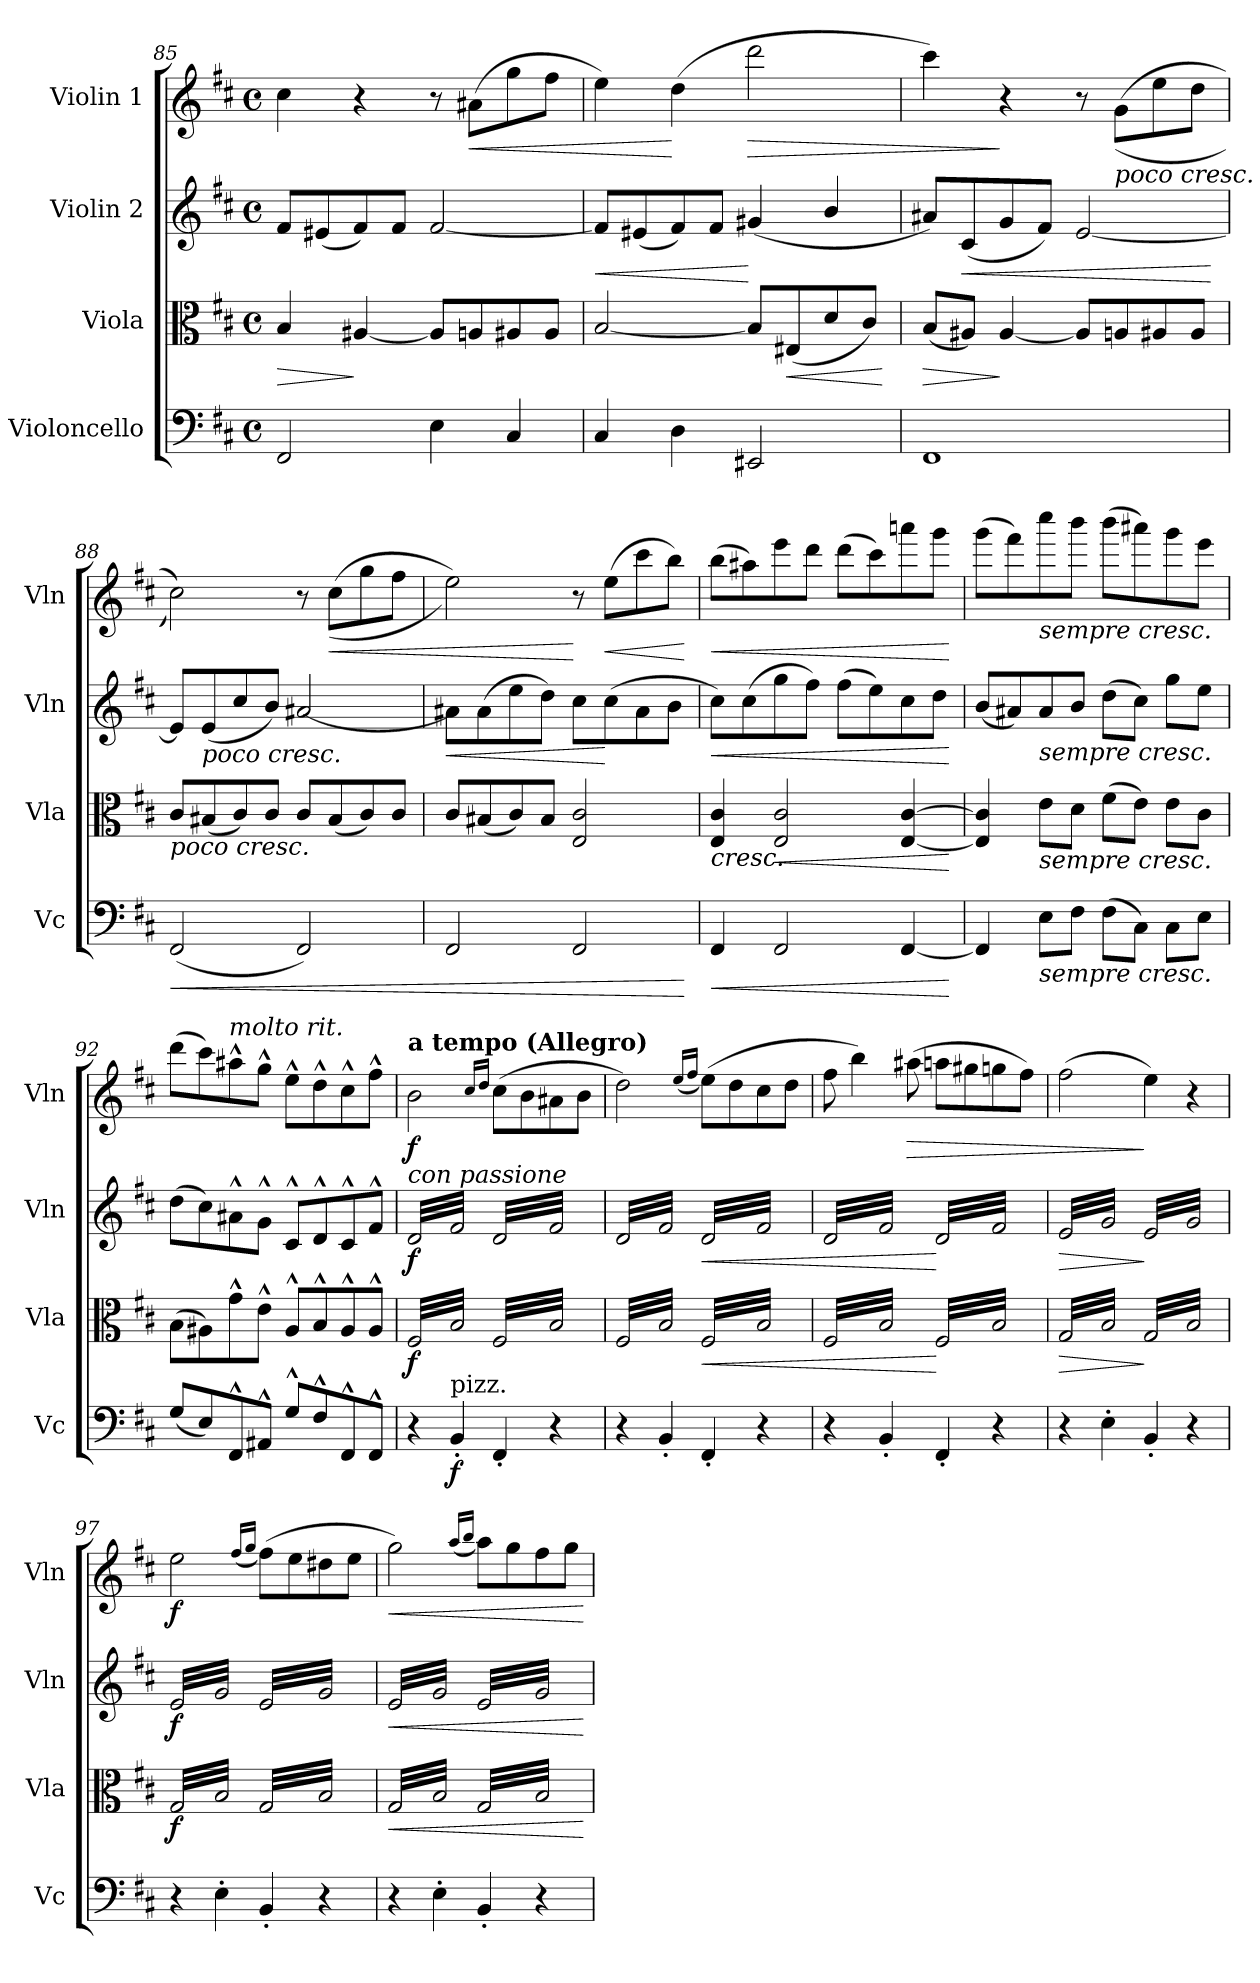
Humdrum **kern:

**kern	**dynam	**kern	**dynam	**kern	**dynam	**kern	**dynam
*part4	*part4	*part3	*part3	*part2	*part2	*part1	*part1
*staff4	*staff4	*staff3	*staff3	*staff2	*staff2	*staff1	*staff1
*I"Violoncello	*	*I"Viola	*	*I"Violin 2	*	*I"Violin 1	*
*I'Vc	*	*I'Vla	*	*I'Vln	*	*I'Vln	*
*clefF4	*	*clefC3	*	*clefG2	*	*clefG2	*
*k[f#c#]	*	*k[f#c#]	*	*k[f#c#]	*	*k[f#c#]	*
*M4/4	*	*M4/4	*	*M4/4	*	*M4/4	*
*met(c)	*	*met(c)	*	*met(c)	*	*met(c)	*
=85	=85	=85	=85	=85	=85	=85	=85
!	!	!	!LO:HP:b	!	!	!	!
2FF#/	.	4B/	>	8f#/L	.	4cc#\	.
.	.	.	.	(8e#X/	.	.	.
.	.	[4A#X/	]	8f#/)	.	4r	.
.	.	.	.	8f#/J	.	.	.
4E\	.	8A#/L]	.	[2f#/	.	8r	.
!	!	!	!	!	!	!	!LO:HP:b
.	.	8An/	.	.	.	(8a#X\L	<
4C#/	.	8A#X/	.	.	.	8gg\	.
.	.	8A#/J	.	.	.	8ff#\J	.
=86	=86	=86	=86	=86	=86	=86	=86
!	!	!	!	!	!LO:HP:b	!	!
4C#/	.	[2B/	.	8f#/L]	<	4ee\)	.
.	.	.	.	(8e#X/	.	.	.
4D\	.	.	.	8f#/)	.	(4dd\	[
.	.	.	.	8f#/J	.	.	.
!	!	!	!	!	!	!	!LO:HP:b
2EE#X/	.	8B/L]	.	(4g#X/	[	2ddd\	>
!	!	!	!LO:HP:b	!	!	!	!
.	.	(8E#X/	<	.	.	.	.
.	.	8d/	.	4b/	.	.	.
.	.	8c#/J)	.	.	.	.	.
.	.	.	[	.	.	.	.
=87	=87	=87	=87	=87	=87	=87	=87
!	!	!	!LO:HP:b	!	!	!	!
1FF#	.	(8B/L	>	8a#X/L)	.	4ccc#\)	.
!	!	!	!	!	!LO:HP:b	!	!
.	.	8A#X/J)	.	(8c#/	<	.	.
.	.	[4A#/	]	8g/	.	4r	]
.	.	.	.	8f#/J)	.	.	.
.	.	8A#/L]	.	[2e/	.	8r	.
!	!	!	!	!	!	!LO:TX:b:i:t=poco cresc.	!
.	.	8An/	.	.	.	((8g\L	.
.	.	8A#X/	.	.	.	8ee\	.
.	.	8A#/J	.	.	.	8dd\J	.
.	.	.	.	.	[	.	.
=88	=88	=88	=88	=88	=88	=88	=88
!	!	!LO:TX:b:i:t=poco cresc.	!	!	!	!	!
!	!LO:HP:b	!	!	!	!	!	!
(2FF#/	<	8c#/L	.	8e/L]	.	2cc#\))	.
!	!	!	!	!LO:TX:b:i:t=poco cresc.	!	!	!
.	.	(8B#X/	.	(8e/	.	.	.
.	.	8c#/)	.	8cc#/	.	.	.
.	.	8c#/J	.	8b/J)	.	.	.
2FF#/)	.	8c#/L	.	[2a#X/	.	8r	.
!	!	!	!	!	!	!	!LO:HP:b
.	.	(8B#/	.	.	.	((8cc#\L	<
.	.	8c#/)	.	.	.	8gg\	.
.	.	8c#/J	.	.	.	8ff#\J	.
!!LO:LB:g=z
=89	=89	=89	=89	=89	=89	=89	=89
!	!	!	!	!	!LO:HP:b	!	!
2FF#/	.	8c#/L	.	8a#X\L]	<	2ee\))	.
.	.	(8B#X/	.	(8a#\	.	.	.
.	.	8c#/)	.	8ee\	.	.	.
.	.	8B#/J	.	8dd\J)	.	.	.
2FF#/	.	2E/ 2c#/	.	8cc#\L	.	8r	[
!	!	!	!	!	!	!	!LO:HP:b
.	.	.	.	(8cc#\	[	(8ee\L	<
.	.	.	.	8a#\	.	8ccc#\	.
.	.	.	.	8b\J	.	8bb\J)	.
.	[	.	.	.	.	.	[
=90	=90	=90	=90	=90	=90	=90	=90
!	!LO:HP:b	!	!LO:HP:b	!	!LO:HP:b	!	!LO:HP:b
4FF#/	<	4E/ 4c#/	<	8cc#\L)	<	(8bb\L	<
.	.	.	.	(8cc#\	.	8aa#X\)	.
!	!	!	!LO:HP:b	!	!	!	!
2FF#/	.	2E/ 2c#/	<	8gg\	.	8eee\	.
.	.	.	.	8ff#\J)	.	8ddd\J	.
.	.	.	.	(8ff#\L	.	(8ddd\L	.
.	.	.	.	8ee\)	.	8ccc#\)	.
[4FF#/	.	[4E/ [4c#/	.	8cc#\	.	8aaan\	.
.	.	.	.	8dd\J	.	8ggg\J	.
.	[	.	[ [	.	[	.	[
=91	=91	=91	=91	=91	=91	=91	=91
4FF#/]	.	4E/] 4c#/]	.	(8b/L	.	(8ggg\L	.
.	.	.	.	8a#X/)	.	8fff#\)	.
!	!	!	!	!	!	!LO:TX:b:i:t=sempre cresc.	!
!	!	!	!	!LO:TX:b:i:t=sempre cresc.	!	!	!
!	!	!LO:TX:b:i:t=sempre cresc.	!	!	!	!	!
!LO:TX:b:i:t=sempre cresc.	!	!	!	!	!	!	!
8E\L	.	8e\L	.	8a#/	.	8cccc#\	.
8F#\J	.	8d\J	.	8b/J	.	8bbb\J	.
(8F#\L	.	(8f#\L	.	(8dd\L	.	(8bbb\L	.
8C#\J)	.	8e\J)	.	8cc#\J)	.	8aaa#X\)	.
8C#\L	.	8e\L	.	8gg\L	.	8ggg\	.
8E\J	.	8c#\J	.	8ee\J	.	8eee\J	.
=92	=92	=92	=92	=92	=92	=92	=92
(8G/L	.	(8B\L	.	(8dd\L	.	(8ddd\L	.
8E/)	.	8A#X\)	.	8cc#\)	.	8ccc#\)	.
!	!	!	!	!	!	!LO:TX:a:i:t=molto rit.	!
8FF#^^/	.	8g^^\	.	8a#X^^\	.	8aa#X^^\	.
8AA#X^^/J	.	8e^^\J	.	8g^^\J	.	8gg^^\J	.
8G^^/L	.	8A#^^/L	.	8c#^^/L	.	8ee^^\L	.
8F#^^/	.	8B^^/	.	8d^^/	.	8dd^^\	.
8FF#^^/	.	8A#^^/	.	8c#^^/	.	8cc#^^\	.
8FF#^^/J	.	8A#^^/J	.	8f#^^/J	.	8ff#^^\J	.
=93	=93	=93	=93	=93	=93	=93	=93
!	!	!	!	!	!	!LO:TX:a:B:t=a tempo (Allegro)	!
!	!	!	!	!	!	!LO:TX:b:i:t=con passione	!
!	!	!	!LO:DY:b	!	!LO:DY:b	!	!LO:DY:b
*	*	*tremolo	*	*	*	*	*
*	*	*	*	*tremolo	*	*	*
4r	.	(32F#/LLL	f	(32d/LLL	f	2b\	f
.	.	32B/	.	32f#/	.	.	.
.	.	32F#/	.	32d/	.	.	.
.	.	32B/	.	32f#/	.	.	.
.	.	32F#/	.	32d/	.	.	.
.	.	32B/	.	32f#/	.	.	.
.	.	32F#/	.	32d/	.	.	.
.	.	32B/	.	32f#/	.	.	.
!LO:TX:a:t=pizz.	!	!	!	!	!	!	!
!	!LO:DY:b	!	!	!	!	!	!
4BB'/	f	32F#/	.	32d/	.	.	.
.	.	32B/	.	32f#/	.	.	.
.	.	32F#/	.	32d/	.	.	.
.	.	32B/	.	32f#/	.	.	.
.	.	32F#/	.	32d/	.	.	.
.	.	32B/	.	32f#/	.	.	.
.	.	32F#/	.	32d/	.	.	.
.	.	32B/JJJ	.	32f#/JJJ	.	.	.
.	.	.	.	.	.	16qcc#/LL	.
.	.	.	.	.	.	16qdd/JJ	.
4FF#'/	.	32F#/LLL	.	32d/LLL	.	(>8cc#\L	.
.	.	32B/	.	32f#/	.	.	.
.	.	32F#/	.	32d/	.	.	.
.	.	32B/	.	32f#/	.	.	.
.	.	32F#/	.	32d/	.	8b\	.
.	.	32B/	.	32f#/	.	.	.
.	.	32F#/	.	32d/	.	.	.
.	.	32B/	.	32f#/	.	.	.
4r	.	32F#/	.	32d/	.	8a#X\	.
.	.	32B/	.	32f#/	.	.	.
.	.	32F#/	.	32d/	.	.	.
.	.	32B/	.	32f#/	.	.	.
.	.	32F#/	.	32d/	.	8b\J	.
.	.	32B/	.	32f#/	.	.	.
.	.	32F#/	.	32d/	.	.	.
.	.	32B/JJJ	.	32f#/JJJ	.	.	.
=94	=94	=94	=94	=94	=94	=94	=94
4r	.	32F#/LLL	.	32d/LLL	.	2dd\)	.
.	.	32B/	.	32f#/	.	.	.
.	.	32F#/	.	32d/	.	.	.
.	.	32B/	.	32f#/	.	.	.
.	.	32F#/	.	32d/	.	.	.
.	.	32B/	.	32f#/	.	.	.
.	.	32F#/	.	32d/	.	.	.
.	.	32B/	.	32f#/	.	.	.
4BB'/	.	32F#/	.	32d/	.	.	.
.	.	32B/	.	32f#/	.	.	.
.	.	32F#/	.	32d/	.	.	.
.	.	32B/	.	32f#/	.	.	.
.	.	32F#/	.	32d/	.	.	.
.	.	32B/	.	32f#/	.	.	.
.	.	32F#/	.	32d/	.	.	.
.	.	32B/JJJ	.	32f#/JJJ	.	.	.
.	.	.	.	.	.	(16qee/LL	.
.	.	.	.	.	.	16qff#/JJ	.
!	!	!	!LO:HP:b	!	!LO:HP:b	!	!
4FF#'/	.	32F#/LLL	<	32d/LLL	<	(>8ee\L)	.
.	.	32B/	.	32f#/	.	.	.
.	.	32F#/	.	32d/	.	.	.
.	.	32B/	.	32f#/	.	.	.
.	.	32F#/	.	32d/	.	8dd\	.
.	.	32B/	.	32f#/	.	.	.
.	.	32F#/	.	32d/	.	.	.
.	.	32B/	.	32f#/	.	.	.
4r	.	32F#/	.	32d/	.	8cc#\	.
.	.	32B/	.	32f#/	.	.	.
.	.	32F#/	.	32d/	.	.	.
.	.	32B/	.	32f#/	.	.	.
.	.	32F#/	.	32d/	.	8dd\J	.
.	.	32B/	.	32f#/	.	.	.
.	.	32F#/	.	32d/	.	.	.
.	.	32B/JJJ	.	32f#/JJJ	.	.	.
!!LO:LB:g=z
=95	=95	=95	=95	=95	=95	=95	=95
4r	.	32F#/LLL	.	32d/LLL	.	8ff#\	.
.	.	32B/	.	32f#/	.	.	.
.	.	32F#/	.	32d/	.	.	.
.	.	32B/	.	32f#/	.	.	.
.	.	32F#/	.	32d/	.	4bb\)	.
.	.	32B/	.	32f#/	.	.	.
.	.	32F#/	.	32d/	.	.	.
.	.	32B/	.	32f#/	.	.	.
4BB'/	.	32F#/	.	32d/	.	.	.
.	.	32B/	.	32f#/	.	.	.
.	.	32F#/	.	32d/	.	.	.
.	.	32B/	.	32f#/	.	.	.
!	!	!	!	!	!	!	!LO:HP:b
.	.	32F#/	.	32d/	.	(8aa#X\	>
.	.	32B/	.	32f#/	.	.	.
.	.	32F#/	.	32d/	.	.	.
.	.	32B/JJJ	.	32f#/JJJ	.	.	.
4FF#'/	.	32F#/LLL	[	32d/LLL	[	8aan\L	.
.	.	32B/)	.	32f#/)	.	.	.
.	.	32F#/	.	32d/	.	.	.
.	.	32B/)	.	32f#/)	.	.	.
.	.	32F#/	.	32d/	.	8gg#X\	.
.	.	32B/)	.	32f#/)	.	.	.
.	.	32F#/	.	32d/	.	.	.
.	.	32B/)	.	32f#/)	.	.	.
4r	.	32F#/	.	32d/	.	8ggn\	.
.	.	32B/)	.	32f#/)	.	.	.
.	.	32F#/	.	32d/	.	.	.
.	.	32B/)	.	32f#/)	.	.	.
.	.	32F#/	.	32d/	.	8ff#\J)	.
.	.	32B/)	.	32f#/)	.	.	.
.	.	32F#/	.	32d/	.	.	.
.	.	32B/)JJJ	.	32f#/)JJJ	.	.	.
=96	=96	=96	=96	=96	=96	=96	=96
!	!	!	!LO:HP:b	!	!LO:HP:b	!	!
4r	.	32G/LLL	>	32e/LLL	>	(2ff#\	.
.	.	32B/	.	32g/	.	.	.
.	.	32G/	.	32e/	.	.	.
.	.	32B/	.	32g/	.	.	.
.	.	32G/	.	32e/	.	.	.
.	.	32B/	.	32g/	.	.	.
.	.	32G/	.	32e/	.	.	.
.	.	32B/	.	32g/	.	.	.
4E'\	.	32G/	.	32e/	.	.	.
.	.	32B/	.	32g/	.	.	.
.	.	32G/	.	32e/	.	.	.
.	.	32B/	.	32g/	.	.	.
.	.	32G/	.	32e/	.	.	.
.	.	32B/	.	32g/	.	.	.
.	.	32G/	.	32e/	.	.	.
.	.	32B/JJJ	.	32g/JJJ	.	.	.
4BB'/	.	32G/LLL	]	32e/LLL	]	4ee\)	]
.	.	32B/	.	32g/	.	.	.
.	.	32G/	.	32e/	.	.	.
.	.	32B/	.	32g/	.	.	.
.	.	32G/	.	32e/	.	.	.
.	.	32B/	.	32g/	.	.	.
.	.	32G/	.	32e/	.	.	.
.	.	32B/	.	32g/	.	.	.
4r	.	32G/	.	32e/	.	4r	.
.	.	32B/	.	32g/	.	.	.
.	.	32G/	.	32e/	.	.	.
.	.	32B/	.	32g/	.	.	.
.	.	32G/	.	32e/	.	.	.
.	.	32B/	.	32g/	.	.	.
.	.	32G/	.	32e/	.	.	.
.	.	32B/JJJ	.	32g/JJJ	.	.	.
=97	=97	=97	=97	=97	=97	=97	=97
!	!	!	!LO:DY:b	!	!LO:DY:b	!	!LO:DY:b
4r	.	32G/LLL	f	32e/LLL	f	2ee\	f
.	.	32B/	.	32g/	.	.	.
.	.	32G/	.	32e/	.	.	.
.	.	32B/	.	32g/	.	.	.
.	.	32G/	.	32e/	.	.	.
.	.	32B/	.	32g/	.	.	.
.	.	32G/	.	32e/	.	.	.
.	.	32B/	.	32g/	.	.	.
4E'\	.	32G/	.	32e/	.	.	.
.	.	32B/	.	32g/	.	.	.
.	.	32G/	.	32e/	.	.	.
.	.	32B/	.	32g/	.	.	.
.	.	32G/	.	32e/	.	.	.
.	.	32B/	.	32g/	.	.	.
.	.	32G/	.	32e/	.	.	.
.	.	32B/JJJ	.	32g/JJJ	.	.	.
.	.	.	.	.	.	(16qff#/LL	.
.	.	.	.	.	.	16qgg/JJ	.
4BB'/	.	32G/LLL	.	32e/LLL	.	(>8ff#\L)	.
.	.	32B/	.	32g/	.	.	.
.	.	32G/	.	32e/	.	.	.
.	.	32B/	.	32g/	.	.	.
.	.	32G/	.	32e/	.	8ee\	.
.	.	32B/	.	32g/	.	.	.
.	.	32G/	.	32e/	.	.	.
.	.	32B/	.	32g/	.	.	.
4r	.	32G/	.	32e/	.	8dd#X\	.
.	.	32B/	.	32g/	.	.	.
.	.	32G/	.	32e/	.	.	.
.	.	32B/	.	32g/	.	.	.
.	.	32G/	.	32e/	.	8ee\J	.
.	.	32B/	.	32g/	.	.	.
.	.	32G/	.	32e/	.	.	.
.	.	32B/JJJ	.	32g/JJJ	.	.	.
=98	=98	=98	=98	=98	=98	=98	=98
!	!	!	!LO:HP:b	!	!LO:HP:b	!	!LO:HP:b
4r	.	32G/LLL	<	32e/LLL	<	2gg\)	<
.	.	32B/	.	32g/	.	.	.
.	.	32G/	.	32e/	.	.	.
.	.	32B/	.	32g/	.	.	.
.	.	32G/	.	32e/	.	.	.
.	.	32B/	.	32g/	.	.	.
.	.	32G/	.	32e/	.	.	.
.	.	32B/	.	32g/	.	.	.
4E'\	.	32G/	.	32e/	.	.	.
.	.	32B/	.	32g/	.	.	.
.	.	32G/	.	32e/	.	.	.
.	.	32B/	.	32g/	.	.	.
.	.	32G/	.	32e/	.	.	.
.	.	32B/	.	32g/	.	.	.
.	.	32G/	.	32e/	.	.	.
.	.	32B/JJJ	.	32g/JJJ	.	.	.
.	.	.	.	.	.	(16qaa/LL	.
.	.	.	.	.	.	16qbb/JJ	.
4BB'/	.	32G/LLL	.	32e/LLL	.	8aa\L)	.
.	.	32B/	.	32g/	.	.	.
.	.	32G/	.	32e/	.	.	.
.	.	32B/	.	32g/	.	.	.
.	.	32G/	.	32e/	.	8gg\	.
.	.	32B/	.	32g/	.	.	.
.	.	32G/	.	32e/	.	.	.
.	.	32B/	.	32g/	.	.	.
4r	.	32G/	.	32e/	.	8ff#\	.
.	.	32B/	.	32g/	.	.	.
.	.	32G/	.	32e/	.	.	.
.	.	32B/	.	32g/	.	.	.
.	.	32G/	.	32e/	.	8gg\J	.
.	.	32B/	.	32g/	.	.	.
.	.	32G/	.	32e/	.	.	.
.	.	32B/JJJ	.	32g/JJJ	.	.	.
*	*	*	*	*Xtremolo	*	*	*
*	*	*Xtremolo	*	*	*	*	*
.	.	.	[	.	[	.	[
.	.	.	.	.	.	.	.
.	.	.	.	.	.	.	.
.	.	.	.	.	.	.	.
.	.	.	.	.	.	.	.
.	.	.	.	.	.	.	.
.	.	.	.	.	.	.	.
.	.	.	.	.	.	.	.
=	=	=	=	=	=	=	=
*-	*-	*-	*-	*-	*-	*-	*-
